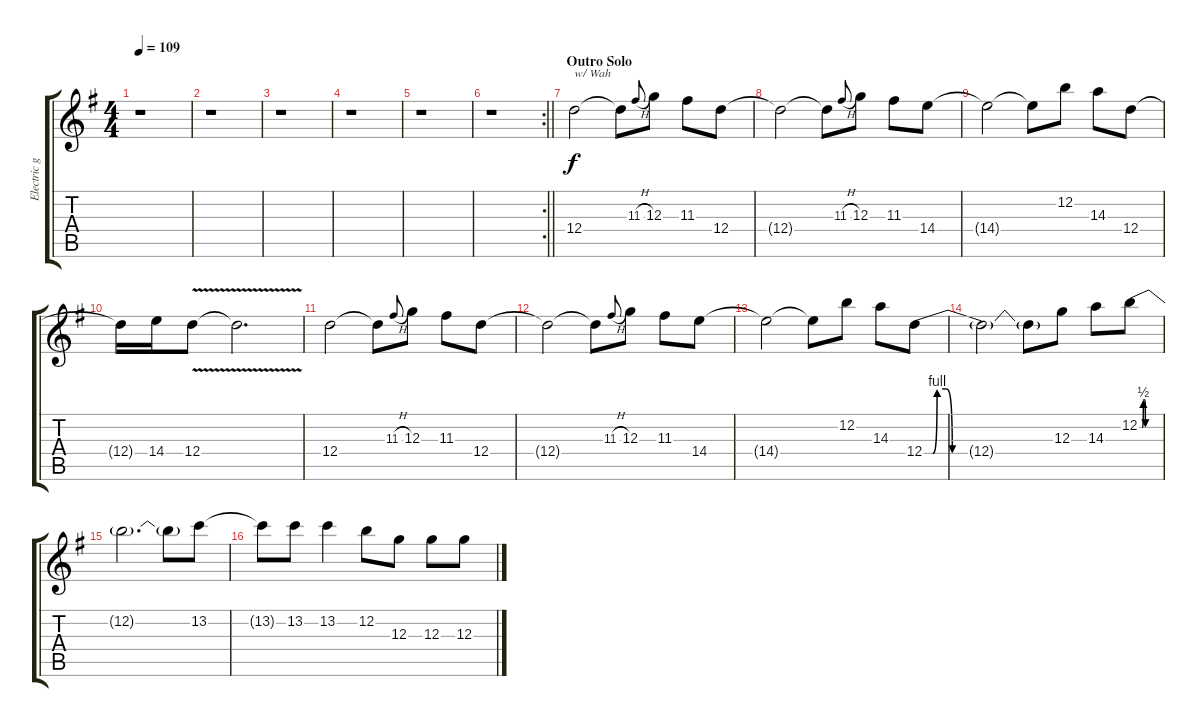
\track ("Electric guitar: Solo (lower)" "Electric g") {instrument overdrivenguitar}
\staff {score tabs}
\tuning (E4 B3 G3 D3 A2 E2) {hide}
\ts (4 4)
\tempo 109
\clef g2
\ks g
r.1{dy f} |
r.1 |
r.1 |
r.1 |
r.1 |
\rc 2
\barLineRight lightlight
r.1 |
\section ("" "Outro Solo")
12.4.2{txt "w/ Wah"} 12.4{t}.8 11.3{h}.8{gr onbeat} 12.3.8 11.3.8 12.4.8 |
12.4{t}.2 12.4{t}.8 11.3{h}.8{gr onbeat} 12.3.8 11.3.8 14.4.8 |
14.4{t}.2 14.4{t}.8 12.2.8 14.3.8 12.4.8 |
12.4{t}.16 14.4.16 12.4{v}.8 12.4{t}.2{d} |
12.4.2 12.4{t}.8 11.3{h}.8{gr onbeat} 12.3.8 11.3.8 12.4.8 |
12.4{t}.2 12.4{t}.8 11.3{h}.8{gr onbeat} 12.3.8 11.3.8 14.4.8 |
14.4{t}.2 14.4{t}.8 12.2.8 14.3.8 12.4{be (custom 0 0 4 0 6 4 10 4 13 0 15 0 30 0 60 0)}.8 |
12.4{t}.2 12.4{t}.8 12.3.8 14.3.8 12.2{be (custom 0 0 8 0 12 2 16 2 18 0 24 0 30 0 60 0)}.8 |
12.2{t}.2{d} 12.2{t}.8 13.2.8 |
13.2{t}.8 13.2.8 13.2.4 12.2.8 12.3.8 12.3.8 12.3.8
